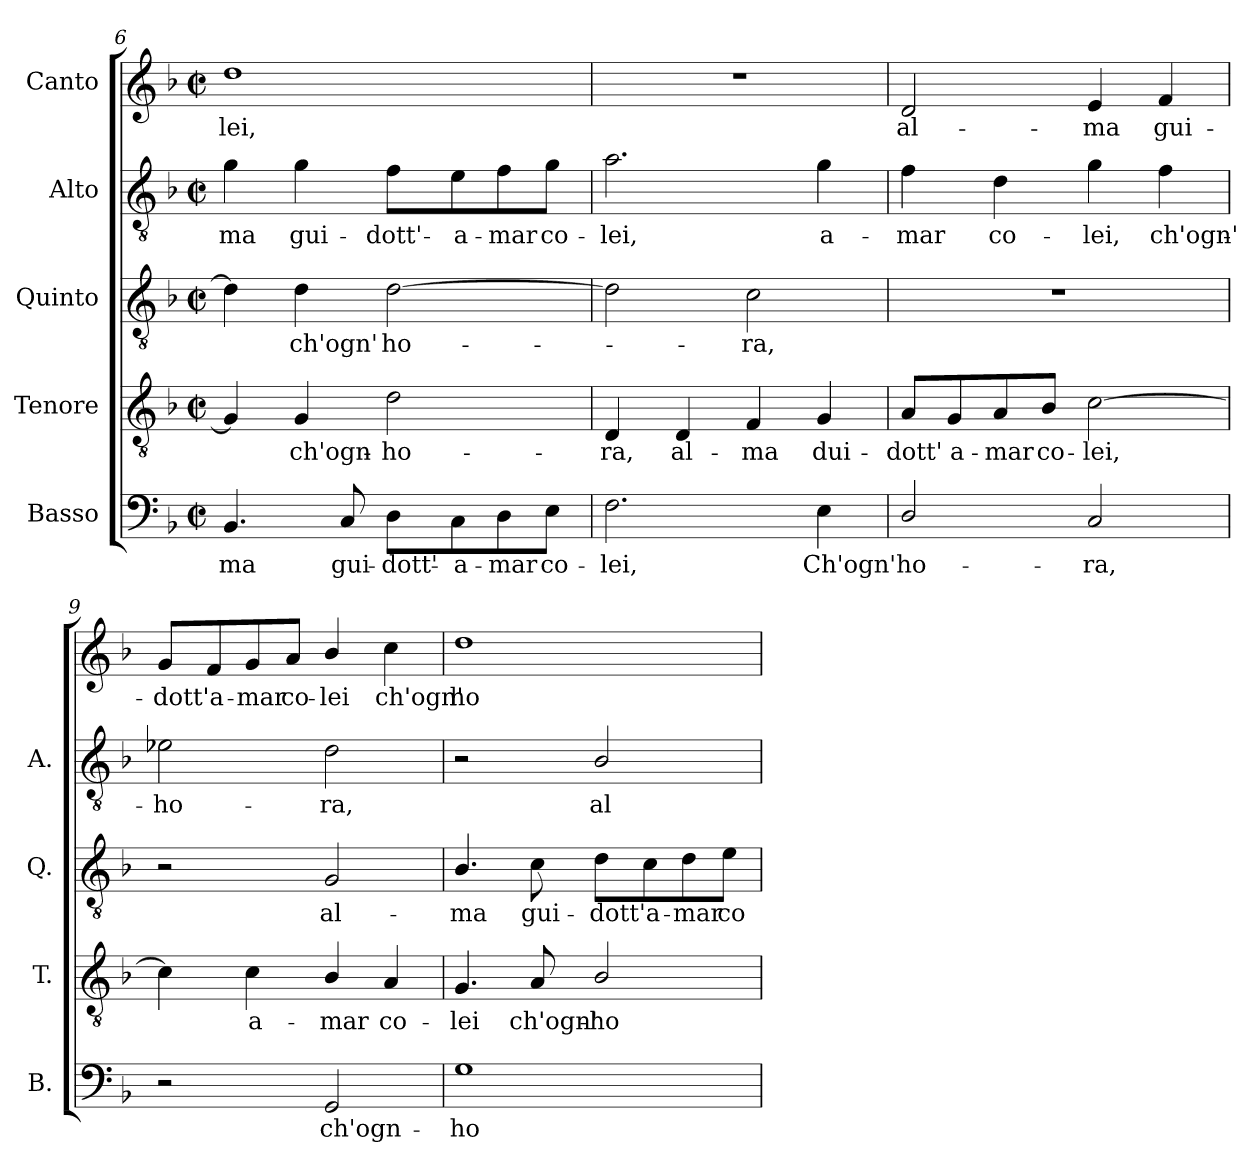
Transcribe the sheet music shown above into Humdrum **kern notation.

**kern	**text	**kern	**text	**kern	**text	**kern	**text	**kern	**text
*part5	*part5	*part4	*part4	*part3	*part3	*part2	*part2	*part1	*part1
*staff5	*staff5	*staff4	*staff4	*staff3	*staff3	*staff2	*staff2	*staff1	*staff1
*I"Basso	*	*I"Tenore	*	*I"Quinto	*	*I"Alto	*	*I"Canto	*
*I'B.	*	*I'T.	*	*I'Q.	*	*I'A.	*	*	*
*clefF4	*	*clefGv2	*	*clefGv2	*	*clefGv2	*	*clefG2	*
*	*	*ITrd7c12	*	*ITrd7c12	*	*ITrd7c12	*	*	*
*k[b-]	*	*k[b-]	*	*k[b-]	*	*k[b-]	*	*k[b-]	*
*F:	*	*F:	*	*F:	*	*F:	*	*F:	*
*M2/2	*	*M2/2	*	*M2/2	*	*M2/2	*	*M2/2	*
*met(c|)	*	*met(c|)	*	*met(c|)	*	*met(c|)	*	*met(c|)	*
=6	=6	=6	=6	=6	=6	=6	=6	=6	=6
!	!LO:LY:b:color=#000000	!	!	!	!	!	!	!	!
!	!	!	!	!	!	!	!LO:LY:b:color=#000000	!	!
!	!	!	!	!	!	!	!	!	!LO:LY:b:color=#000000
4.BB-i/	-ma	4GGi/]	.	4Di\]	.	4Gi\	-ma	1ddi	-lei,
!	!	!	!LO:LY:b:color=#000000	!	!	!	!	!	!
!	!	!	!	!	!LO:LY:b:color=#000000	!	!	!	!
!	!	!	!	!	!	!	!LO:LY:b:color=#000000	!	!
.	.	4GGi/	ch'ogn-	4Di\	ch'ogn'	4Gi\	gui-	.	.
!	!LO:LY:b:color=#000000	!	!	!	!	!	!	!	!
8Ci/	gui-	.	.	.	.	.	.	.	.
!	!LO:LY:b:color=#000000	!	!	!	!	!	!	!	!
!	!	!	!LO:LY:b:color=#000000	!	!	!	!	!	!
!	!	!	!	!	!LO:LY:b:color=#000000	!	!	!	!
!	!	!	!	!	!	!	!LO:LY:b:color=#000000	!	!
8Di\L	-dott'-	2Di\	-ho-	[2Di\	ho-	8Fi\L	-dott'-	.	.
!	!LO:LY:b:color=#000000	!	!	!	!	!	!	!	!
!	!	!	!	!	!	!	!LO:LY:b:color=#000000	!	!
8Ci\	-a-	.	.	.	.	8Ei\	-a-	.	.
!	!LO:LY:b:color=#000000	!	!	!	!	!	!	!	!
!	!	!	!	!	!	!	!LO:LY:b:color=#000000	!	!
8Di\	-mar	.	.	.	.	8Fi\	-mar	.	.
!	!LO:LY:b:color=#000000	!	!	!	!	!	!	!	!
!	!	!	!	!	!	!	!LO:LY:b:color=#000000	!	!
8Ei\J	co-	.	.	.	.	8Gi\J	co-	.	.
!!LO:LB:g=z
=7	=7	=7	=7	=7	=7	=7	=7	=7	=7
!	!LO:LY:b:color=#000000	!	!	!	!	!	!	!	!
!	!	!	!LO:LY:b:color=#000000	!	!	!	!	!	!
!	!	!	!	!	!	!	!LO:LY:b:color=#000000	!	!
2.Fi\	-lei,	4DDi/	-ra,	2Di\]	.	2.Ai\	-lei,	1r	.
!	!	!	!LO:LY:b:color=#000000	!	!	!	!	!	!
.	.	4DDi/	al-	.	.	.	.	.	.
!	!	!	!LO:LY:b:color=#000000	!	!	!	!	!	!
!	!	!	!	!	!LO:LY:b:color=#000000	!	!	!	!
.	.	4FFi/	-ma	2Ci\	-ra,	.	.	.	.
!	!LO:LY:b:color=#000000	!	!	!	!	!	!	!	!
!	!	!	!LO:LY:b:color=#000000	!	!	!	!	!	!
!	!	!	!	!	!	!	!LO:LY:b:color=#000000	!	!
4Ei\	Ch'ogn'	4GGi/	dui-	.	.	4Gi\	a-	.	.
=8	=8	=8	=8	=8	=8	=8	=8	=8	=8
!	!LO:LY:b:color=#000000	!	!	!	!	!	!	!	!
!	!	!	!LO:LY:b:color=#000000	!	!	!	!	!	!
!	!	!	!	!	!	!	!LO:LY:b:color=#000000	!	!
!	!	!	!	!	!	!	!	!	!LO:LY:b:color=#000000
2Di/	ho-	8AAi/L	-dott'	1r	.	4Fi\	-mar	2di/	al-
!	!	!	!LO:LY:b:color=#000000	!	!	!	!	!	!
.	.	8GGi/	a-	.	.	.	.	.	.
!	!	!	!LO:LY:b:color=#000000	!	!	!	!	!	!
!	!	!	!	!	!	!	!LO:LY:b:color=#000000	!	!
.	.	8AAi/	-mar	.	.	4Di\	co-	.	.
!	!	!	!LO:LY:b:color=#000000	!	!	!	!	!	!
.	.	8BB-i/J	co-	.	.	.	.	.	.
!	!LO:LY:b:color=#000000	!	!	!	!	!	!	!	!
!	!	!	!LO:LY:b:color=#000000	!	!	!	!	!	!
!	!	!	!	!	!	!	!LO:LY:b:color=#000000	!	!
!	!	!	!	!	!	!	!	!	!LO:LY:b:color=#000000
2Ci/	-ra,	[2Ci\	-lei,	.	.	4Gi\	-lei,	4ei/	-ma
!	!	!	!	!	!	!	!LO:LY:b:color=#000000	!	!
!	!	!	!	!	!	!	!	!	!LO:LY:b:color=#000000
.	.	.	.	.	.	4Fi\	ch'ogn'-	4fi/	gui-
=9	=9	=9	=9	=9	=9	=9	=9	=9	=9
!	!	!	!	!	!	!	!LO:LY:b:color=#000000	!	!
!	!	!	!	!	!	!	!	!	!LO:LY:b:color=#000000
2r	.	4Ci\]	.	2r	.	2E-Xi\	-ho-	8gi/L	-dott'
!	!	!	!	!	!	!	!	!	!LO:LY:b:color=#000000
.	.	.	.	.	.	.	.	8fi/	a-
!	!	!	!LO:LY:b:color=#000000	!	!	!	!	!	!
!	!	!	!	!	!	!	!	!	!LO:LY:b:color=#000000
.	.	4Ci\	a-	.	.	.	.	8gi/	-mar
!	!	!	!	!	!	!	!	!	!LO:LY:b:color=#000000
.	.	.	.	.	.	.	.	8ai/J	co-
!	!LO:LY:b:color=#000000	!	!	!	!	!	!	!	!
!	!	!	!LO:LY:b:color=#000000	!	!	!	!	!	!
!	!	!	!	!	!LO:LY:b:color=#000000	!	!	!	!
!	!	!	!	!	!	!	!LO:LY:b:color=#000000	!	!
!	!	!	!	!	!	!	!	!	!LO:LY:b:color=#000000
2GGi/	ch'ogn-	4BB-i/	-mar	2GGi/	al-	2Di\	-ra,	4b-i/	-lei
!	!	!	!LO:LY:b:color=#000000	!	!	!	!	!	!
!	!	!	!	!	!	!	!	!	!LO:LY:b:color=#000000
.	.	4AAi/	co-	.	.	.	.	4cci\	ch'ogn'
=10	=10	=10	=10	=10	=10	=10	=10	=10	=10
!	!LO:LY:b:color=#000000	!	!	!	!	!	!	!	!
!	!	!	!LO:LY:b:color=#000000	!	!	!	!	!	!
!	!	!	!	!	!LO:LY:b:color=#000000	!	!	!	!
!	!	!	!	!	!	!	!	!	!LO:LY:b:color=#000000
1Gi	-ho-	4.GGi/	-lei	4.BB-i/	-ma	2r	.	1ddi	ho-
!	!	!	!LO:LY:b:color=#000000	!	!	!	!	!	!
!	!	!	!	!	!LO:LY:b:color=#000000	!	!	!	!
.	.	8AAi/	ch'ogn'-	8Ci\	gui-	.	.	.	.
!	!	!	!LO:LY:b:color=#000000	!	!	!	!	!	!
!	!	!	!	!	!LO:LY:b:color=#000000	!	!	!	!
!	!	!	!	!	!	!	!LO:LY:b:color=#000000	!	!
.	.	2BB-i/	-ho-	8Di\L	-dott'	2BB-i/	al-	.	.
!	!	!	!	!	!LO:LY:b:color=#000000	!	!	!	!
.	.	.	.	8Ci\	a-	.	.	.	.
!	!	!	!	!	!LO:LY:b:color=#000000	!	!	!	!
.	.	.	.	8Di\	-mar	.	.	.	.
!	!	!	!	!	!LO:LY:b:color=#000000	!	!	!	!
.	.	.	.	8Ei\J	co-	.	.	.	.
=	=	=	=	=	=	=	=	=	=
*-	*-	*-	*-	*-	*-	*-	*-	*-	*-
